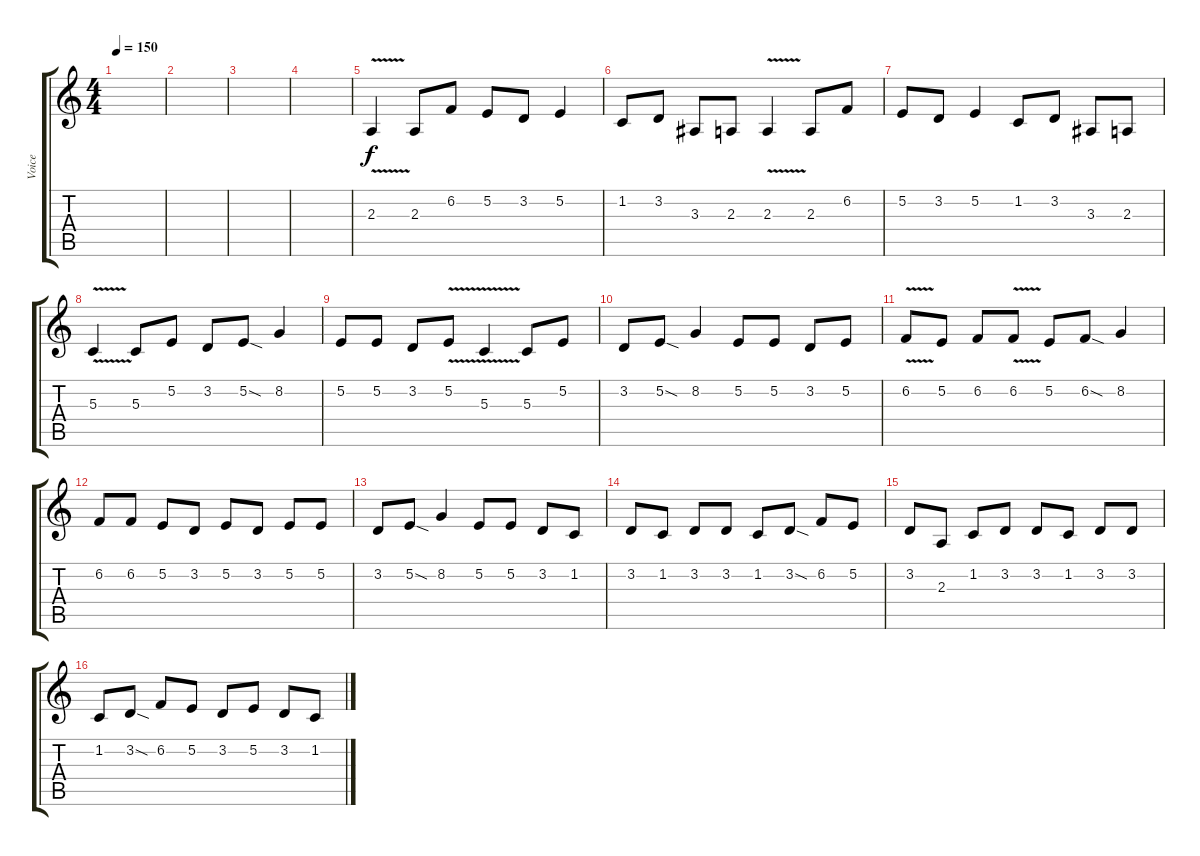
\track ("Voice" "Voice") {instrument pad4choir}
\staff {score tabs}
\tuning (E4 B3 G3 D3 A2 E2) {hide}
\ts (4 4)
\tempo 150
\clef g2
\ks c
|
|
|
|
2.3{v}.4 2.3.8 6.2.8 5.2.8 3.2.8 5.2.4 |
1.2.8 3.2.8 3.3.8 2.3.8 2.3{v}.4 2.3.8 6.2.8 |
5.2.8 3.2.8 5.2.4 1.2.8 3.2.8 3.3.8 2.3.8 |
5.3{v}.4 5.3.8 5.2.8 3.2.8 5.2{sod}.8 8.2.4 |
5.2.8 5.2.8 3.2.8 5.2{v}.8 5.3{v}.4 5.3.8 5.2.8 |
3.2.8 5.2{sod}.8 8.2.4 5.2.8 5.2.8 3.2.8 5.2.8 |
6.2{v}.8 5.2.8 6.2.8 6.2{v}.8 5.2.8 6.2{sod}.8 8.2.4 |
6.2.8 6.2.8 5.2.8 3.2.8 5.2.8 3.2.8 5.2.8 5.2.8 |
3.2.8 5.2{sod}.8 8.2.4 5.2.8 5.2.8 3.2.8 1.2.8 |
3.2.8 1.2.8 3.2.8 3.2.8 1.2.8 3.2{sod}.8 6.2.8 5.2.8 |
3.2.8 2.3.8 1.2.8 3.2.8 3.2.8 1.2.8 3.2.8 3.2.8 |
1.2.8 3.2{sod}.8 6.2.8 5.2.8 3.2.8 5.2.8 3.2.8 1.2.8
